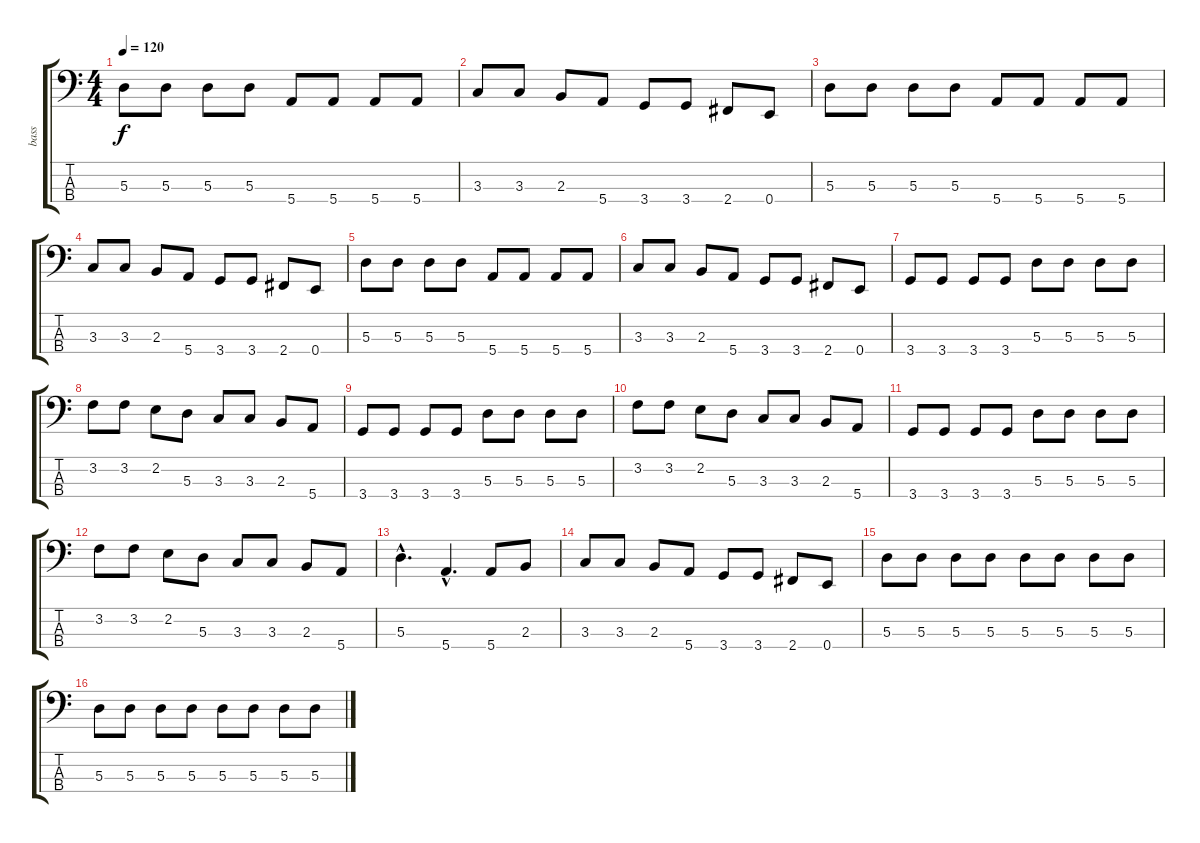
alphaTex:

\track ("bass" "bass") {instrument electricbassfinger}
\staff {score tabs}
\tuning (G2 D2 A1 E1) {hide}
\ts (4 4)
\tempo 120
\clef f4
\ks c
5.3.8{dy f} 5.3.8 5.3.8 5.3.8 5.4.8 5.4.8 5.4.8 5.4.8 |
3.3.8 3.3.8 2.3.8 5.4.8 3.4.8 3.4.8 2.4.8 0.4.8 |
5.3.8 5.3.8 5.3.8 5.3.8 5.4.8 5.4.8 5.4.8 5.4.8 |
3.3.8 3.3.8 2.3.8 5.4.8 3.4.8 3.4.8 2.4.8 0.4.8 |
5.3.8 5.3.8 5.3.8 5.3.8 5.4.8 5.4.8 5.4.8 5.4.8 |
3.3.8 3.3.8 2.3.8 5.4.8 3.4.8 3.4.8 2.4.8 0.4.8 |
3.4.8 3.4.8 3.4.8 3.4.8 5.3.8 5.3.8 5.3.8 5.3.8 |
3.2.8 3.2.8 2.2.8 5.3.8 3.3.8 3.3.8 2.3.8 5.4.8 |
3.4.8 3.4.8 3.4.8 3.4.8 5.3.8 5.3.8 5.3.8 5.3.8 |
3.2.8 3.2.8 2.2.8 5.3.8 3.3.8 3.3.8 2.3.8 5.4.8 |
3.4.8 3.4.8 3.4.8 3.4.8 5.3.8 5.3.8 5.3.8 5.3.8 |
3.2.8 3.2.8 2.2.8 5.3.8 3.3.8 3.3.8 2.3.8 5.4.8 |
5.3{hac}.4{d} 5.4{hac}.4{d} 5.4.8 2.3.8 |
3.3.8 3.3.8 2.3.8 5.4.8 3.4.8 3.4.8 2.4.8 0.4.8 |
5.3.8 5.3.8 5.3.8 5.3.8 5.3.8 5.3.8 5.3.8 5.3.8 |
5.3.8 5.3.8 5.3.8 5.3.8 5.3.8 5.3.8 5.3.8 5.3.8
